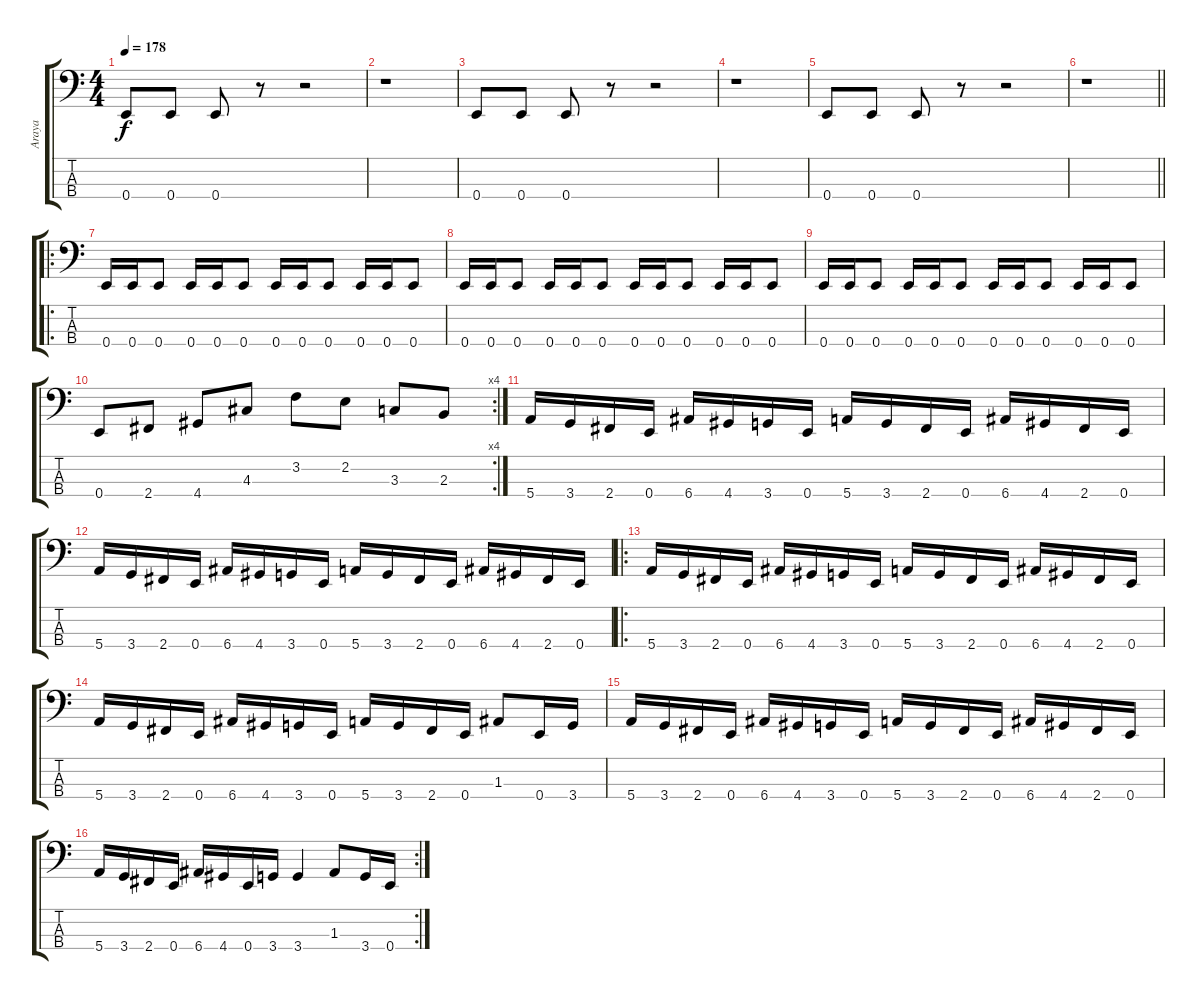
\track ("Araya" "Araya") {instrument electricbasspick}
\staff {score tabs}
\tuning (G2 D2 A1 E1) {hide}
\ts (4 4)
\tempo 178
\clef f4
\ks c
0.4.8{dy f} 0.4.8 0.4.8 r.8 r.2 |
r.1 |
0.4.8 0.4.8 0.4.8 r.8 r.2 |
r.1 |
0.4.8 0.4.8 0.4.8 r.8 r.2 |
\barLineRight lightlight
r.1 |
\ro
0.4.16 0.4.16 0.4.8 0.4.16 0.4.16 0.4.8 0.4.16 0.4.16 0.4.8 0.4.16 0.4.16 0.4.8 |
0.4.16 0.4.16 0.4.8 0.4.16 0.4.16 0.4.8 0.4.16 0.4.16 0.4.8 0.4.16 0.4.16 0.4.8 |
0.4.16 0.4.16 0.4.8 0.4.16 0.4.16 0.4.8 0.4.16 0.4.16 0.4.8 0.4.16 0.4.16 0.4.8 |
\rc 4
0.4.8 2.4.8 4.4.8 4.3.8 3.2.8 2.2.8 3.3.8 2.3.8 |
5.4.16 3.4.16 2.4.16 0.4.16 6.4.16 4.4.16 3.4.16 0.4.16 5.4.16 3.4.16 2.4.16 0.4.16 6.4.16 4.4.16 2.4.16 0.4.16 |
5.4.16 3.4.16 2.4.16 0.4.16 6.4.16 4.4.16 3.4.16 0.4.16 5.4.16 3.4.16 2.4.16 0.4.16 6.4.16 4.4.16 2.4.16 0.4.16 |
\ro
5.4.16 3.4.16 2.4.16 0.4.16 6.4.16 4.4.16 3.4.16 0.4.16 5.4.16 3.4.16 2.4.16 0.4.16 6.4.16 4.4.16 2.4.16 0.4.16 |
5.4.16 3.4.16 2.4.16 0.4.16 6.4.16 4.4.16 3.4.16 0.4.16 5.4.16 3.4.16 2.4.16 0.4.16 1.3.8 0.4.16 3.4.16 |
5.4.16 3.4.16 2.4.16 0.4.16 6.4.16 4.4.16 3.4.16 0.4.16 5.4.16 3.4.16 2.4.16 0.4.16 6.4.16 4.4.16 2.4.16 0.4.16 |
\rc 2
5.4.16 3.4.16 2.4.16 0.4.16 6.4.16 4.4.16 0.4.16 3.4.16 3.4.4 1.3.8 3.4.16 0.4.16
